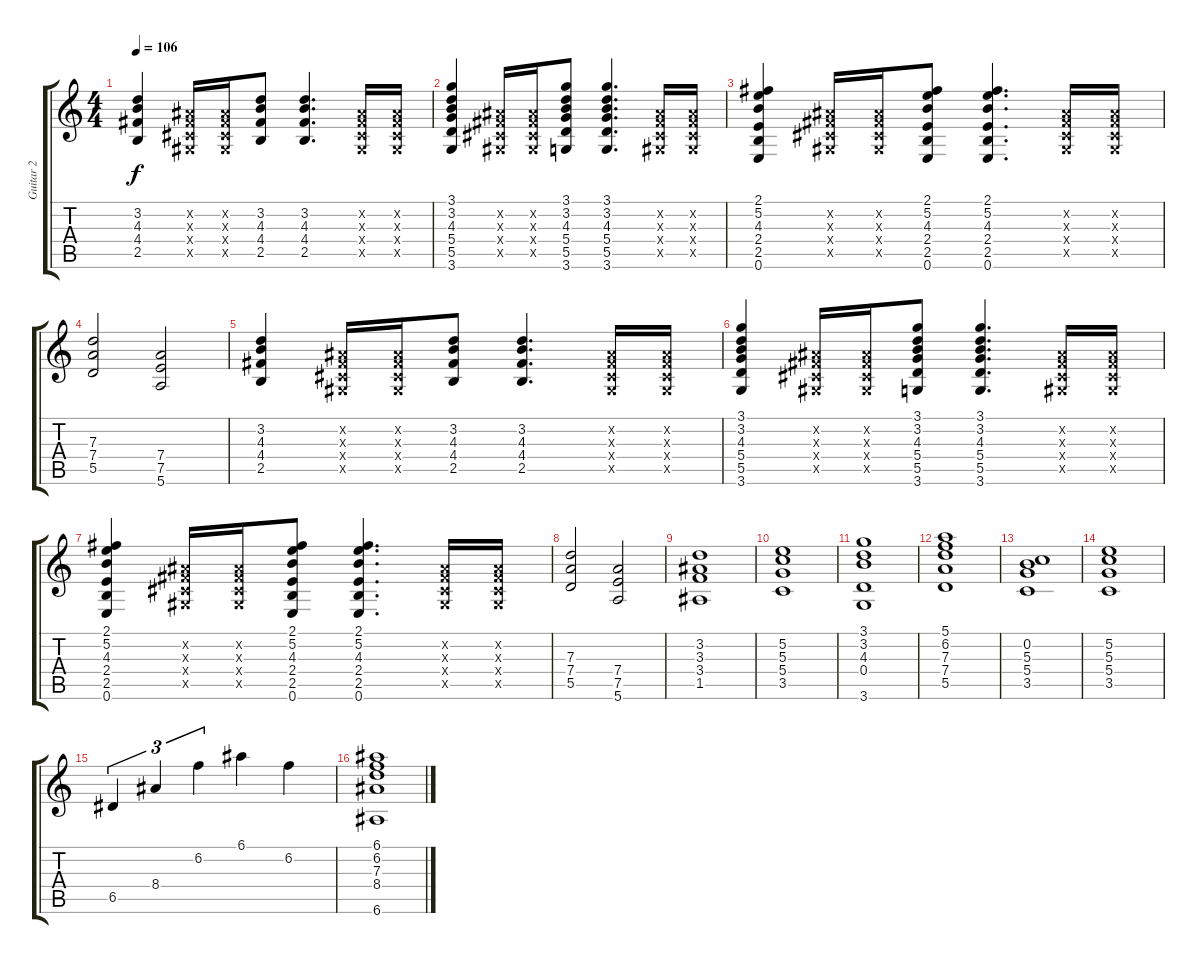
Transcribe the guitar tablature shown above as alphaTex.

\track ("Guitar 2" "Guitar 2") {instrument overdrivenguitar}
\staff {score tabs}
\tuning (E4 B3 G3 D3 A2 E2) {hide}
\ts (4 4)
\tempo 106
\clef g2
\ks c
(3.2 4.3 4.4 2.5).4{dy f} (-1.2{x} -1.3{x} -1.4{x} -1.5{x}).16 (-1.2{x} -1.3{x} -1.4{x} -1.5{x}).16 (3.2 4.3 4.4 2.5).8 (3.2 4.3 4.4 2.5).4{d} (-1.2{x} -1.3{x} -1.4{x} -1.5{x}).16 (-1.2{x} -1.3{x} -1.4{x} -1.5{x}).16 |
(3.1 3.2 4.3 5.4 5.5 3.6).4 (-1.2{x} -1.3{x} -1.4{x} -1.5{x}).16 (-1.2{x} -1.3{x} -1.4{x} -1.5{x}).16 (3.1 3.2 4.3 5.4 5.5 3.6).8 (3.1 3.2 4.3 5.4 5.5 3.6).4{d} (-1.2{x} -1.3{x} -1.4{x} -1.5{x}).16 (-1.2{x} -1.3{x} -1.4{x} -1.5{x}).16 |
(2.1 5.2 4.3 2.4 2.5 0.6).4 (-1.2{x} -1.3{x} -1.4{x} -1.5{x}).16 (-1.2{x} -1.3{x} -1.4{x} -1.5{x}).16 (2.1 5.2 4.3 2.4 2.5 0.6).8 (2.1 5.2 4.3 2.4 2.5 0.6).4{d} (-1.2{x} -1.3{x} -1.4{x} -1.5{x}).16 (-1.2{x} -1.3{x} -1.4{x} -1.5{x}).16 |
(7.3 7.4 5.5).2 (7.4 7.5 5.6).2 |
(3.2 4.3 4.4 2.5).4 (-1.2{x} -1.3{x} -1.4{x} -1.5{x}).16 (-1.2{x} -1.3{x} -1.4{x} -1.5{x}).16 (3.2 4.3 4.4 2.5).8 (3.2 4.3 4.4 2.5).4{d} (-1.2{x} -1.3{x} -1.4{x} -1.5{x}).16 (-1.2{x} -1.3{x} -1.4{x} -1.5{x}).16 |
(3.1 3.2 4.3 5.4 5.5 3.6).4 (-1.2{x} -1.3{x} -1.4{x} -1.5{x}).16 (-1.2{x} -1.3{x} -1.4{x} -1.5{x}).16 (3.1 3.2 4.3 5.4 5.5 3.6).8 (3.1 3.2 4.3 5.4 5.5 3.6).4{d} (-1.2{x} -1.3{x} -1.4{x} -1.5{x}).16 (-1.2{x} -1.3{x} -1.4{x} -1.5{x}).16 |
(2.1 5.2 4.3 2.4 2.5 0.6).4 (-1.2{x} -1.3{x} -1.4{x} -1.5{x}).16 (-1.2{x} -1.3{x} -1.4{x} -1.5{x}).16 (2.1 5.2 4.3 2.4 2.5 0.6).8 (2.1 5.2 4.3 2.4 2.5 0.6).4{d} (-1.2{x} -1.3{x} -1.4{x} -1.5{x}).16 (-1.2{x} -1.3{x} -1.4{x} -1.5{x}).16 |
(7.3 7.4 5.5).2 (7.4 7.5 5.6).2 |
(3.2 3.3 3.4 1.5).1 |
(5.2 5.3 5.4 3.5).1 |
(3.1 3.2 4.3 0.4 3.6).1 |
(5.1 6.2 7.3 7.4 5.5).1 |
(0.2 5.3 5.4 3.5).1 |
(5.2 5.3 5.4 3.5).1 |
6.5.4{tu (3 2)} 8.4.4{tu (3 2)} 6.2.4{tu (3 2)} 6.1.4 6.2.4 |
(6.1 6.2 7.3 8.4 6.6).1
